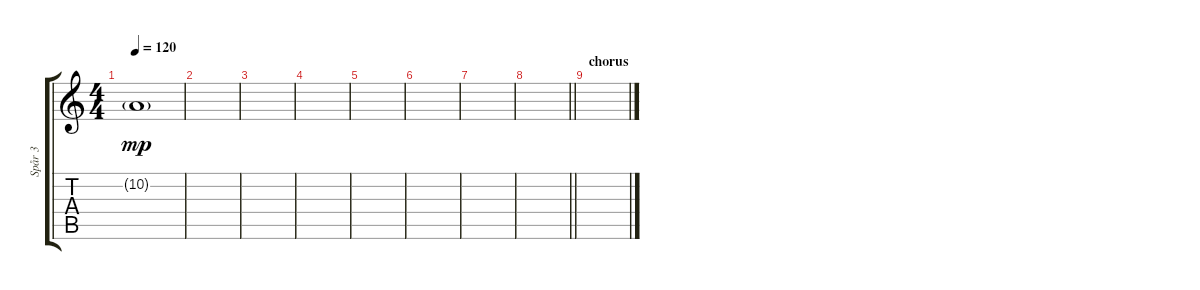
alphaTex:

\track ("Spår 3" "Spår 3") {instrument tenorsax}
\staff {score tabs}
\tuning (E4 B3 G3 D3 A2 E2) {hide}
\ts (4 4)
\tempo 120
\clef g2
\ks c
10.2{g}.1{dy mp} |
|
|
|
|
|
|
\barLineRight lightlight
|
\section ("" "chorus")
